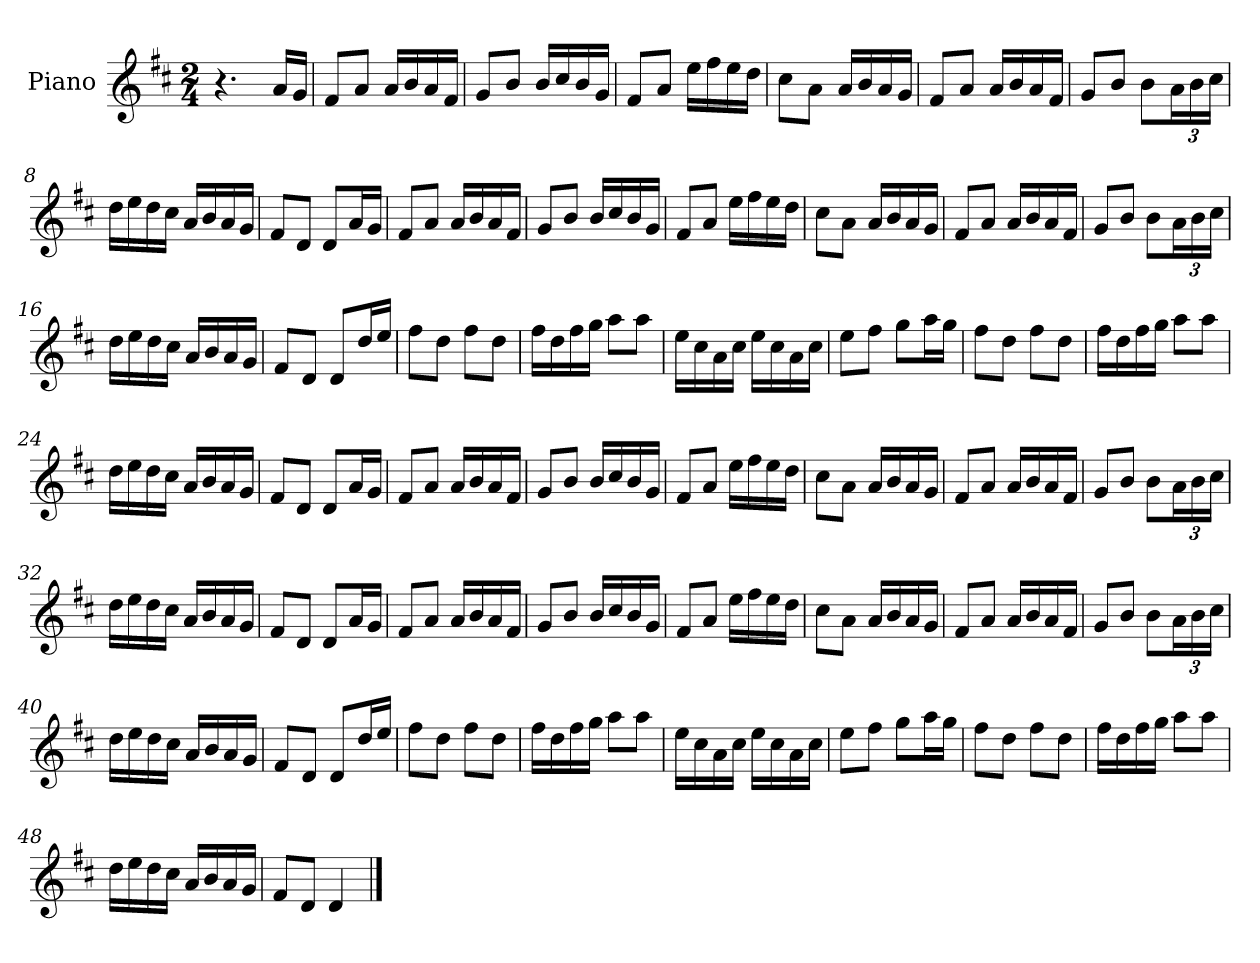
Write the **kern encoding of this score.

**kern
*part1
*staff1
*I"Piano
*I'Pno
*clefG2
*k[f#c#]
*M2/4
=1
4.r
16a/LL
16g/JJ
=2
8f#/L
8a/J
16a/LL
16b/
16a/
16f#/JJ
=3
8g/L
8b/J
16b/LL
16cc#/
16b/
16g/JJ
=4
8f#/L
8a/J
16ee\LL
16ff#\
16ee\
16dd\JJ
=5
8cc#\L
8a\J
16a/LL
16b/
16a/
16g/JJ
=6
8f#/L
8a/J
16a/LL
16b/
16a/
16f#/JJ
=7
8g/L
8b/J
8b\L
24a\L
24b\
24cc#\JJ
=8
16dd\LL
16ee\
16dd\
16cc#\JJ
16a/LL
16b/
16a/
16g/JJ
=9
8f#/L
8d/J
8d/L
16a/L
16g/JJ
=10
8f#/L
8a/J
16a/LL
16b/
16a/
16f#/JJ
=11
8g/L
8b/J
16b/LL
16cc#/
16b/
16g/JJ
=12
8f#/L
8a/J
16ee\LL
16ff#\
16ee\
16dd\JJ
=13
8cc#\L
8a\J
16a/LL
16b/
16a/
16g/JJ
=14
8f#/L
8a/J
16a/LL
16b/
16a/
16f#/JJ
=15
8g/L
8b/J
8b\L
24a\L
24b\
24cc#\JJ
=16
16dd\LL
16ee\
16dd\
16cc#\JJ
16a/LL
16b/
16a/
16g/JJ
=17
8f#/L
8d/J
8d/L
16dd/L
16ee/JJ
=18
8ff#\L
8dd\J
8ff#\L
8dd\J
=19
16ff#\LL
16dd\
16ff#\
16gg\JJ
8aa\L
8aa\J
=20
16ee\LL
16cc#\
16a\
16cc#\JJ
16ee\LL
16cc#\
16a\
16cc#\JJ
=21
8ee\L
8ff#\J
8gg\L
16aa\L
16gg\JJ
=22
8ff#\L
8dd\J
8ff#\L
8dd\J
=23
16ff#\LL
16dd\
16ff#\
16gg\JJ
8aa\L
8aa\J
=24
16dd\LL
16ee\
16dd\
16cc#\JJ
16a/LL
16b/
16a/
16g/JJ
=25
8f#/L
8d/J
8d/L
16a/L
16g/JJ
=26
8f#/L
8a/J
16a/LL
16b/
16a/
16f#/JJ
=27
8g/L
8b/J
16b/LL
16cc#/
16b/
16g/JJ
=28
8f#/L
8a/J
16ee\LL
16ff#\
16ee\
16dd\JJ
=29
8cc#\L
8a\J
16a/LL
16b/
16a/
16g/JJ
=30
8f#/L
8a/J
16a/LL
16b/
16a/
16f#/JJ
=31
8g/L
8b/J
8b\L
24a\L
24b\
24cc#\JJ
=32
16dd\LL
16ee\
16dd\
16cc#\JJ
16a/LL
16b/
16a/
16g/JJ
=33
8f#/L
8d/J
8d/L
16a/L
16g/JJ
=34
8f#/L
8a/J
16a/LL
16b/
16a/
16f#/JJ
=35
8g/L
8b/J
16b/LL
16cc#/
16b/
16g/JJ
=36
8f#/L
8a/J
16ee\LL
16ff#\
16ee\
16dd\JJ
=37
8cc#\L
8a\J
16a/LL
16b/
16a/
16g/JJ
=38
8f#/L
8a/J
16a/LL
16b/
16a/
16f#/JJ
=39
8g/L
8b/J
8b\L
24a\L
24b\
24cc#\JJ
=40
16dd\LL
16ee\
16dd\
16cc#\JJ
16a/LL
16b/
16a/
16g/JJ
=41
8f#/L
8d/J
8d/L
16dd/L
16ee/JJ
=42
8ff#\L
8dd\J
8ff#\L
8dd\J
=43
16ff#\LL
16dd\
16ff#\
16gg\JJ
8aa\L
8aa\J
=44
16ee\LL
16cc#\
16a\
16cc#\JJ
16ee\LL
16cc#\
16a\
16cc#\JJ
=45
8ee\L
8ff#\J
8gg\L
16aa\L
16gg\JJ
=46
8ff#\L
8dd\J
8ff#\L
8dd\J
=47
16ff#\LL
16dd\
16ff#\
16gg\JJ
8aa\L
8aa\J
=48
16dd\LL
16ee\
16dd\
16cc#\JJ
16a/LL
16b/
16a/
16g/JJ
=49
8f#/L
8d/J
4d/
==
*-
